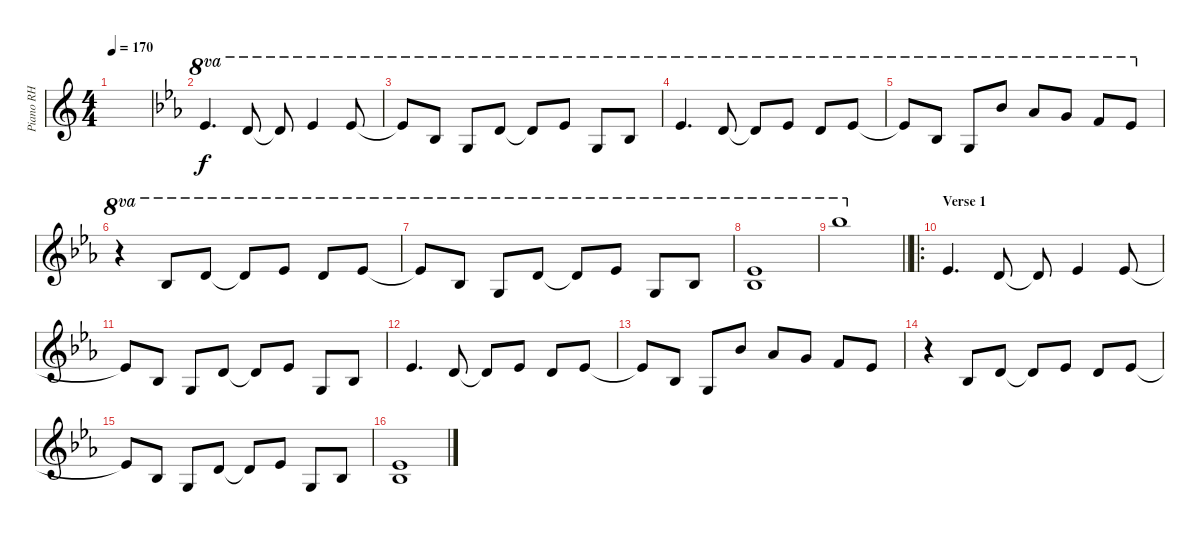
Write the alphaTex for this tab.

\track ("Piano RH" "Piano RH") {instrument acousticgrandpiano}
\staff {score}
\tuning (E4 B3 G3 D3 A2 E2) {hide}
\ts (4 4)
\tempo 170
\clef g2
\ks c
|
\ks eb
11.1.4{d ot 8va} 10.1.8{ot 8va} 10.1{t}.8{ot 8va} 11.1.4{ot 8va} 11.1.8{ot 8va} |
11.1{t}.8{ot 8va} 6.1.8{ot 8va} 3.1.8{ot 8va} 10.1.8{ot 8va} 10.1{t}.8{ot 8va} 11.1.8{ot 8va} 3.1.8{ot 8va} 6.1.8{ot 8va} |
11.1.4{d ot 8va} 10.1.8{ot 8va} 10.1{t}.8{ot 8va} 11.1.8{ot 8va} 10.1.8{ot 8va} 11.1.8{ot 8va} |
11.1{t}.8{ot 8va} 6.1.8{ot 8va} 3.1.8{ot 8va} 18.1.8{ot 8va} 16.1.8{ot 8va} 20.2.8{ot 8va} 18.2.8{ot 8va} 16.2.8{ot 8va} |
r.4{ot 8va} 6.1.8{ot 8va} 10.1.8{ot 8va} 10.1{t}.8{ot 8va} 11.1.8{ot 8va} 10.1.8{ot 8va} 11.1.8{ot 8va} |
11.1{t}.8{ot 8va} 6.1.8{ot 8va} 3.1.8{ot 8va} 10.1.8{ot 8va} 10.1{t}.8{ot 8va} 11.1.8{ot 8va} 3.1.8{ot 8va} 6.1.8{ot 8va} |
(6.1 16.2).1{ot 8va} |
\barLineRight lightlight
30.1.1{ot 8va} |
\ro
\section ("" "Verse 1")
4.2.4{d} 3.2.8 3.2{t}.8 4.2.4 4.2.8 |
4.2{t}.8 3.3.8 0.3.8 3.2.8 3.2{t}.8 4.2.8 0.3.8 3.3.8 |
4.2.4{d} 3.2.8 3.2{t}.8 4.2.8 3.2.8 4.2.8 |
4.2{t}.8 3.3.8 0.3.8 6.1.8 4.1.8 3.1.8 1.1.8 4.2.8 |
r.4 3.3.8 3.2.8 3.2{t}.8 4.2.8 3.2.8 4.2.8 |
4.2{t}.8 3.3.8 0.3.8 3.2.8 3.2{t}.8 4.2.8 0.3.8 3.3.8 |
(3.3 13.4).1
